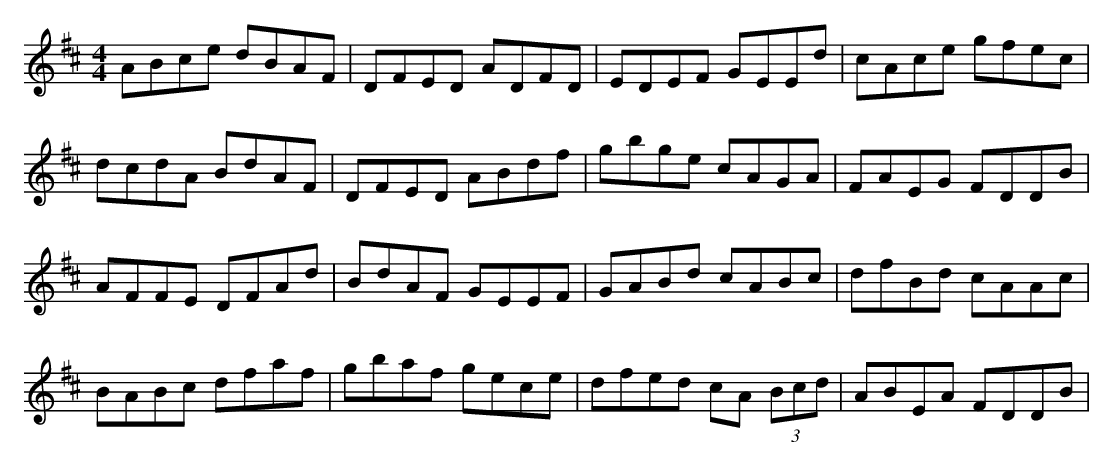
X:1
M:4/4
K:D
ABce dBAF|DFED ADFD|EDEF GEEd|cAce gfec|
dcdA BdAF|DFED ABdf|gbge cAGA|FAEG FDDB|
AFFE DFAd|BdAF GEEF|GABd cABc|dfBd cAAc|
BABc dfaf|gbaf gece|dfed cA (3Bcd|ABEA FDDB|
